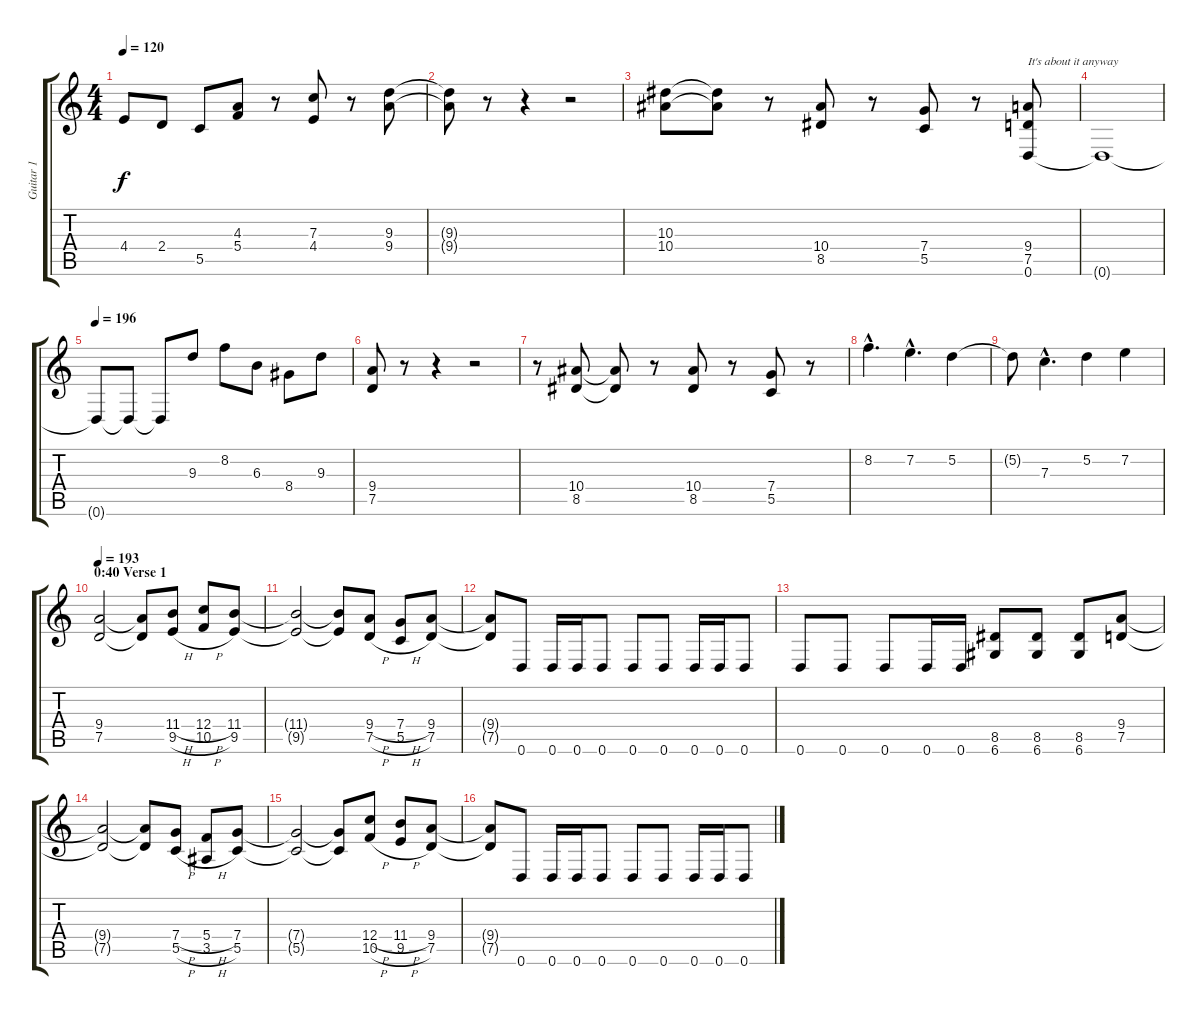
\track ("Guitar 1" "Guitar 1") {instrument distortionguitar}
\staff {score tabs}
\tuning (D4 A3 F3 C3 G2 D2) {hide}
\ts (4 4)
\tempo 120
\clef g2
\ks c
4.4{t}.8{dy f} 2.4.8 5.5.8 (4.3 5.4).8 r.8 (7.3 4.4).8 r.8 (9.3 9.4).8 |
(9.3{t} 9.4{t}).8 r.8 r.4 r.2 |
(10.3 10.4).8 (10.3{t} 10.4{t}).8 r.8 (10.4 8.5).8 r.8 (7.4 5.5).8 r.8 (9.4 7.5 0.6).8{txt "It's about it anyway"} |
0.6{t}.1 |
\tempo 196
0.6{t}.8 0.6{t}.8 0.6{t}.8 9.3.8 8.2.8 6.3.8 8.4.8 9.3.8 |
(9.4 7.5).8 r.8 r.4 r.2 |
r.8 (10.4 8.5).8 (10.4{t} 8.5{t}).8 r.8 (10.4 8.5).8 r.8 (7.4 5.5).8 r.8 |
8.2{hac}.4{d} 7.2{hac}.4{d} 5.2.4 |
5.2{t}.8 7.3{hac}.4{d} 5.2.4 7.2.4 |
\section ("" "0:40 Verse 1")
\tempo 193
(9.4 7.5).2 (9.4{t} 7.5{t}).8 (11.4{h} 9.5{h}).8 (12.4{h} 10.5{h}).8 (11.4 9.5).8 |
(11.4{t} 9.5{t}).2 (11.4{t} 9.5{t}).8 (9.4{h} 7.5{h}).8 (7.4{h} 5.5{h}).8 (9.4 7.5).8 |
(9.4{t} 7.5{t}).8 0.6.8 0.6.16 0.6.16 0.6.8 0.6.8 0.6.8 0.6.16 0.6.16 0.6.8 |
0.6.8 0.6.8 0.6.8 0.6.16 0.6.16 (8.5 6.6).8 (8.5 6.6).8 (8.5 6.6).8 (9.4 7.5).8 |
(9.4{t} 7.5{t}).2 (9.4{t} 7.5{t}).8 (7.4{h} 5.5{h}).8 (5.4{h} 3.5{h}).8 (7.4 5.5).8 |
(7.4{t} 5.5{t}).2 (7.4{t} 5.5{t}).8 (12.4{h} 10.5{h}).8 (11.4{h} 9.5{h}).8 (9.4 7.5).8 |
(9.4{t} 7.5{t}).8 0.6.8 0.6.16 0.6.16 0.6.8 0.6.8 0.6.8 0.6.16 0.6.16 0.6.8
